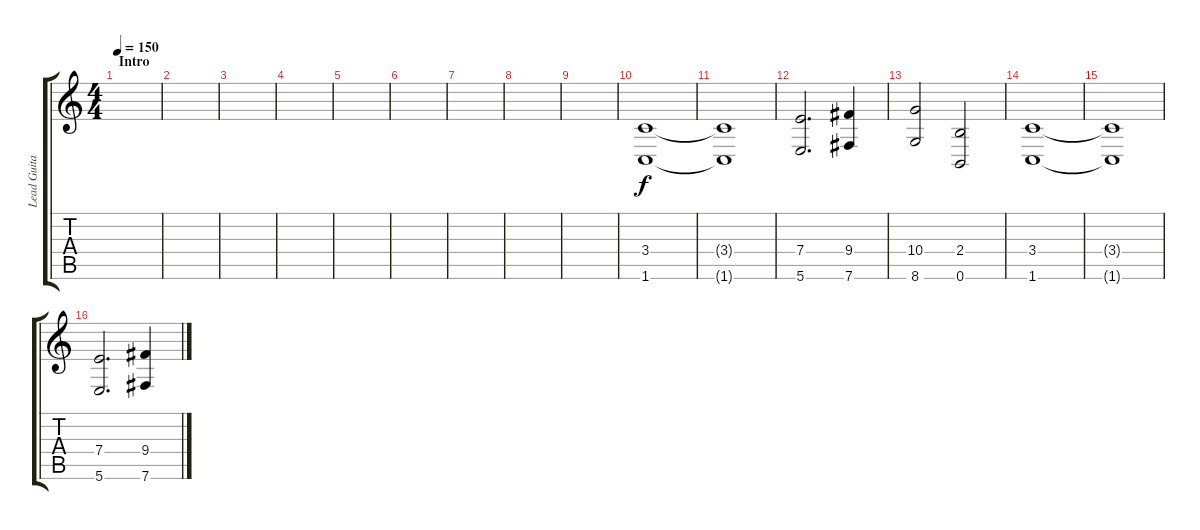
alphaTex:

\track ("Lead Guitars" "Lead Guita") {instrument distortionguitar}
\staff {score tabs}
\tuning (B3 Gb3 D3 A2 E2 B1) {hide}
\ts (4 4)
\section ("" "Intro")
\tempo 150
\clef g2
\ks c
|
|
|
|
|
|
|
|
|
(3.4 1.6).1 |
(3.4{t} 1.6{t}).1 |
(7.4 5.6).2{d} (9.4 7.6).4 |
(10.4 8.6).2 (2.4 0.6).2 |
(3.4 1.6).1 |
(3.4{t} 1.6{t}).1 |
(7.4 5.6).2{d} (9.4 7.6).4
